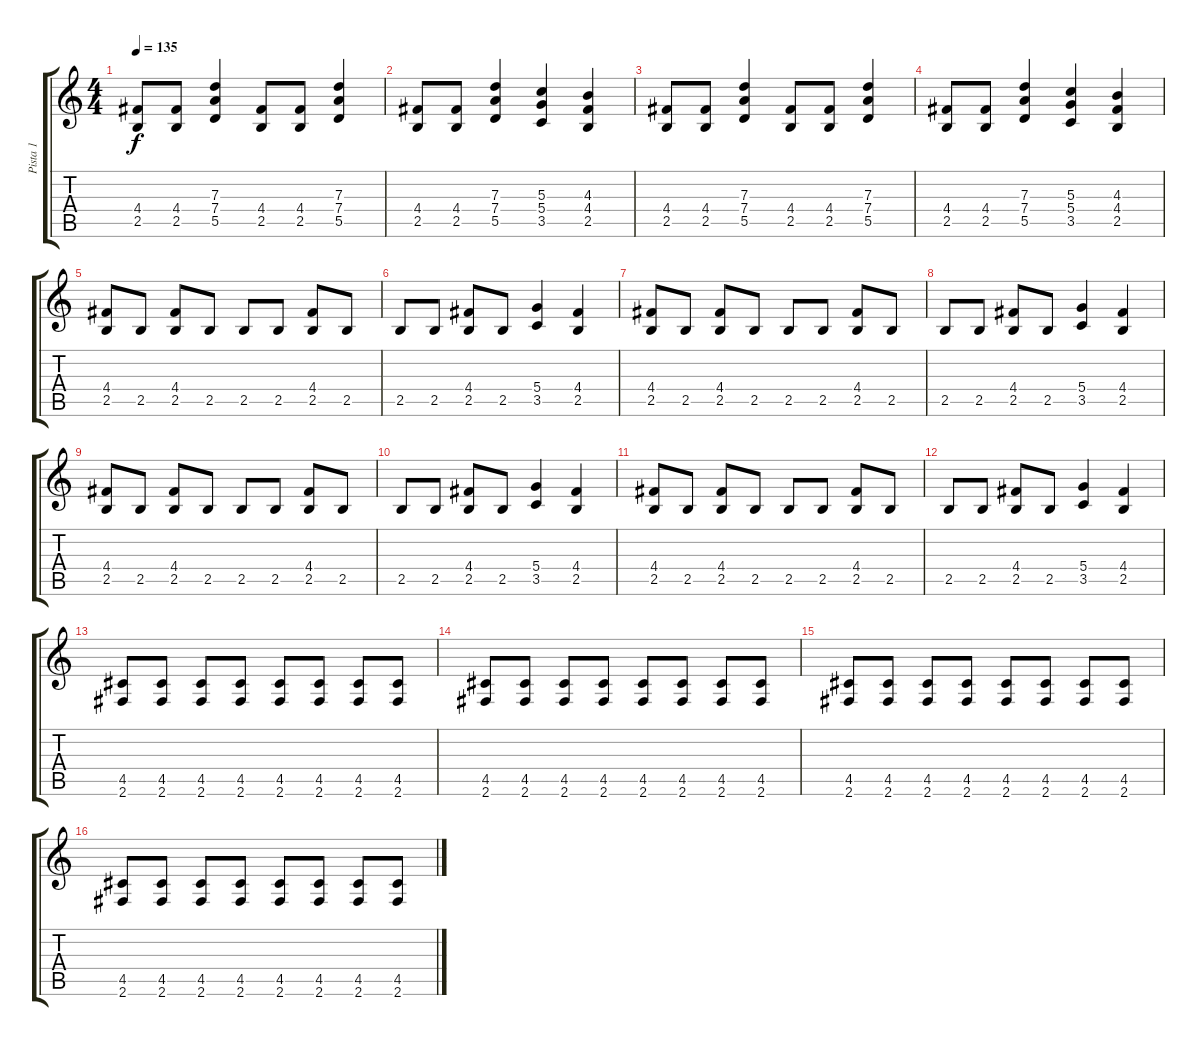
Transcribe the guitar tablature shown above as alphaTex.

\track ("Pista 1" "Pista 1") {instrument distortionguitar}
\staff {score tabs}
\tuning (E4 B3 G3 D3 A2 E2) {hide}
\ts (4 4)
\tempo 135
\clef g2
\ks c
(4.4 2.5).8{dy f} (4.4 2.5).8 (7.3 7.4 5.5).4 (4.4 2.5).8 (4.4 2.5).8 (7.3 7.4 5.5).4 |
(4.4 2.5).8 (4.4 2.5).8 (7.3 7.4 5.5).4 (5.3 5.4 3.5).4 (4.3 4.4 2.5).4 |
(4.4 2.5).8 (4.4 2.5).8 (7.3 7.4 5.5).4 (4.4 2.5).8 (4.4 2.5).8 (7.3 7.4 5.5).4 |
(4.4 2.5).8 (4.4 2.5).8 (7.3 7.4 5.5).4 (5.3 5.4 3.5).4 (4.3 4.4 2.5).4 |
(4.4 2.5).8 2.5.8 (4.4 2.5).8 2.5.8 2.5.8 2.5.8 (4.4 2.5).8 2.5.8 |
2.5.8 2.5.8 (4.4 2.5).8 2.5.8 (5.4 3.5).4 (4.4 2.5).4 |
(4.4 2.5).8 2.5.8 (4.4 2.5).8 2.5.8 2.5.8 2.5.8 (4.4 2.5).8 2.5.8 |
2.5.8 2.5.8 (4.4 2.5).8 2.5.8 (5.4 3.5).4 (4.4 2.5).4 |
(4.4 2.5).8 2.5.8 (4.4 2.5).8 2.5.8 2.5.8 2.5.8 (4.4 2.5).8 2.5.8 |
2.5.8 2.5.8 (4.4 2.5).8 2.5.8 (5.4 3.5).4 (4.4 2.5).4 |
(4.4 2.5).8 2.5.8 (4.4 2.5).8 2.5.8 2.5.8 2.5.8 (4.4 2.5).8 2.5.8 |
2.5.8 2.5.8 (4.4 2.5).8 2.5.8 (5.4 3.5).4 (4.4 2.5).4 |
(4.5 2.6).8 (4.5 2.6).8 (4.5 2.6).8 (4.5 2.6).8 (4.5 2.6).8 (4.5 2.6).8 (4.5 2.6).8 (4.5 2.6).8 |
(4.5 2.6).8 (4.5 2.6).8 (4.5 2.6).8 (4.5 2.6).8 (4.5 2.6).8 (4.5 2.6).8 (4.5 2.6).8 (4.5 2.6).8 |
(4.5 2.6).8 (4.5 2.6).8 (4.5 2.6).8 (4.5 2.6).8 (4.5 2.6).8 (4.5 2.6).8 (4.5 2.6).8 (4.5 2.6).8 |
(4.5 2.6).8 (4.5 2.6).8 (4.5 2.6).8 (4.5 2.6).8 (4.5 2.6).8 (4.5 2.6).8 (4.5 2.6).8 (4.5 2.6).8
